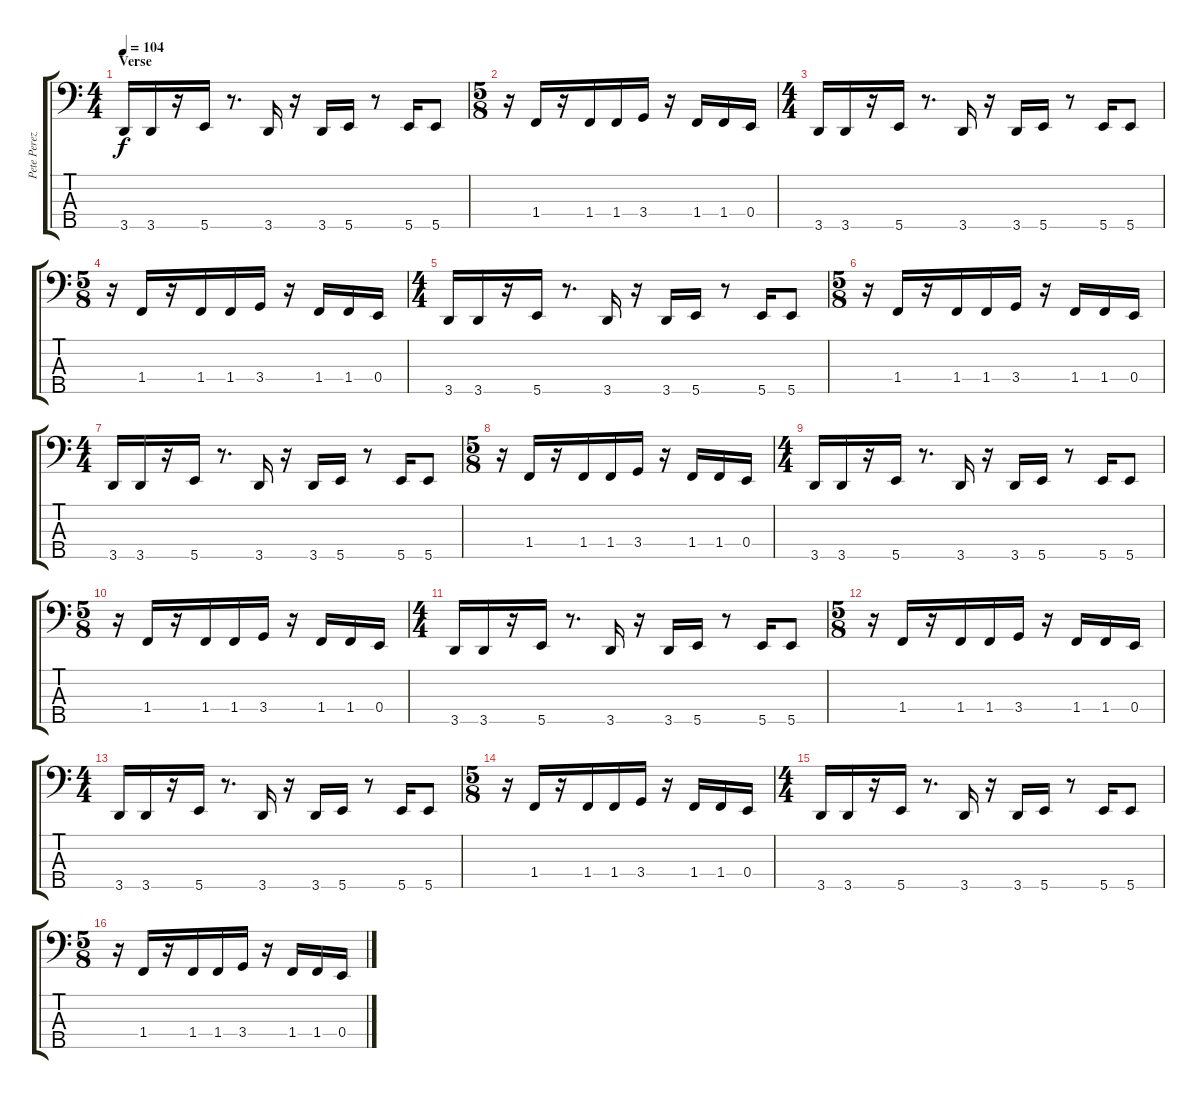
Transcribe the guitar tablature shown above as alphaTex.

\track ("Pete Perez" "Pete Perez") {instrument electricbassfinger}
\staff {score tabs}
\tuning (G2 D2 A1 E1 B0) {hide}
\ts (4 4)
\section ("" "Verse")
\tempo 104
\clef f4
\ks c
3.5.16{dy f} 3.5.16 r.16 5.5.16 r.8{d} 3.5.16 r.16 3.5.16 5.5.16 r.8 5.5.16 5.5.8 |
\ts (5 8)
r.16 1.4.16 r.16 1.4.16 1.4.16 3.4.16 r.16 1.4.16 1.4.16 0.4.16 |
\ts (4 4)
3.5.16 3.5.16 r.16 5.5.16 r.8{d} 3.5.16 r.16 3.5.16 5.5.16 r.8 5.5.16 5.5.8 |
\ts (5 8)
r.16 1.4.16 r.16 1.4.16 1.4.16 3.4.16 r.16 1.4.16 1.4.16 0.4.16 |
\ts (4 4)
3.5.16 3.5.16 r.16 5.5.16 r.8{d} 3.5.16 r.16 3.5.16 5.5.16 r.8 5.5.16 5.5.8 |
\ts (5 8)
r.16 1.4.16 r.16 1.4.16 1.4.16 3.4.16 r.16 1.4.16 1.4.16 0.4.16 |
\ts (4 4)
3.5.16 3.5.16 r.16 5.5.16 r.8{d} 3.5.16 r.16 3.5.16 5.5.16 r.8 5.5.16 5.5.8 |
\ts (5 8)
r.16 1.4.16 r.16 1.4.16 1.4.16 3.4.16 r.16 1.4.16 1.4.16 0.4.16 |
\ts (4 4)
3.5.16 3.5.16 r.16 5.5.16 r.8{d} 3.5.16 r.16 3.5.16 5.5.16 r.8 5.5.16 5.5.8 |
\ts (5 8)
r.16 1.4.16 r.16 1.4.16 1.4.16 3.4.16 r.16 1.4.16 1.4.16 0.4.16 |
\ts (4 4)
3.5.16 3.5.16 r.16 5.5.16 r.8{d} 3.5.16 r.16 3.5.16 5.5.16 r.8 5.5.16 5.5.8 |
\ts (5 8)
r.16 1.4.16 r.16 1.4.16 1.4.16 3.4.16 r.16 1.4.16 1.4.16 0.4.16 |
\ts (4 4)
3.5.16 3.5.16 r.16 5.5.16 r.8{d} 3.5.16 r.16 3.5.16 5.5.16 r.8 5.5.16 5.5.8 |
\ts (5 8)
r.16 1.4.16 r.16 1.4.16 1.4.16 3.4.16 r.16 1.4.16 1.4.16 0.4.16 |
\ts (4 4)
3.5.16 3.5.16 r.16 5.5.16 r.8{d} 3.5.16 r.16 3.5.16 5.5.16 r.8 5.5.16 5.5.8 |
\ts (5 8)
r.16 1.4.16 r.16 1.4.16 1.4.16 3.4.16 r.16 1.4.16 1.4.16 0.4.16
